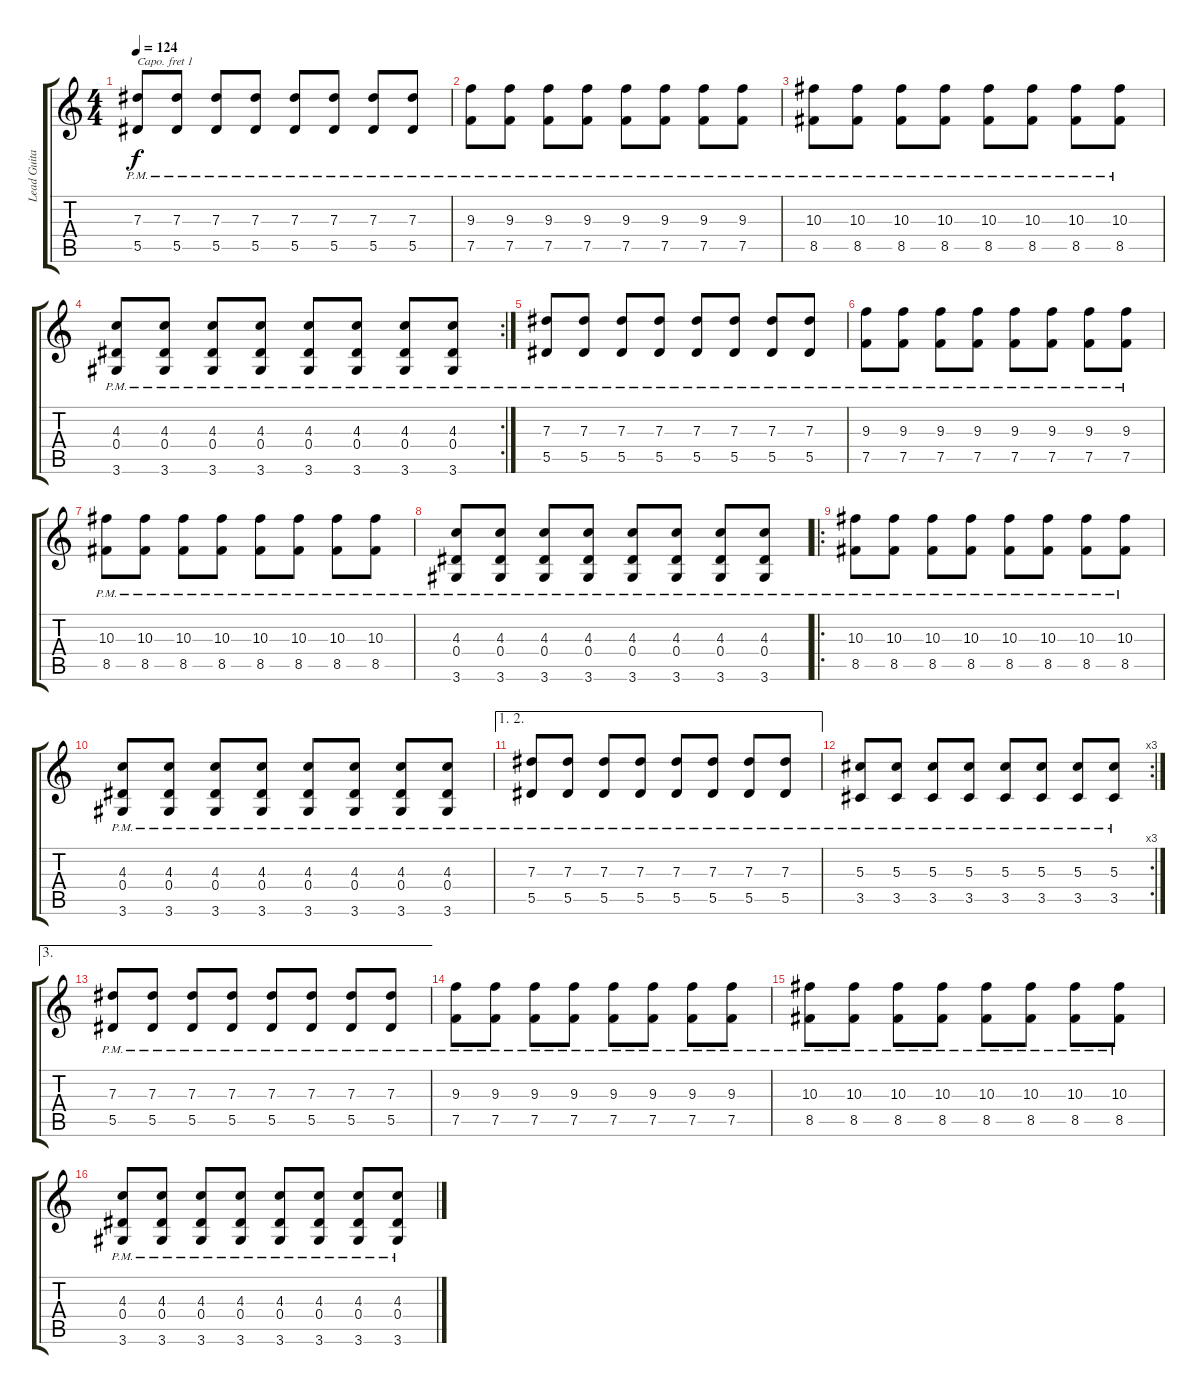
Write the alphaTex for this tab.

\track ("Lead Guitar" "Lead Guita") {instrument distortionguitar}
\staff {score tabs}
\capo 1
\tuning (E4 B3 G3 D3 A2 E2) {hide}
\ts (4 4)
\tempo 124
\clef g2
\ks c
(7.3{pm} 5.5{pm}).8{dy f} (7.3{pm} 5.5{pm}).8 (7.3{pm} 5.5{pm}).8 (7.3{pm} 5.5{pm}).8 (7.3{pm} 5.5{pm}).8 (7.3{pm} 5.5{pm}).8 (7.3{pm} 5.5{pm}).8 (7.3{pm} 5.5{pm}).8 |
(9.3{pm} 7.5{pm}).8 (9.3{pm} 7.5{pm}).8 (9.3{pm} 7.5{pm}).8 (9.3{pm} 7.5{pm}).8 (9.3{pm} 7.5{pm}).8 (9.3{pm} 7.5{pm}).8 (9.3{pm} 7.5{pm}).8 (9.3{pm} 7.5{pm}).8 |
(10.3{pm} 8.5{pm}).8 (10.3{pm} 8.5{pm}).8 (10.3{pm} 8.5{pm}).8 (10.3{pm} 8.5{pm}).8 (10.3{pm} 8.5{pm}).8 (10.3{pm} 8.5{pm}).8 (10.3{pm} 8.5{pm}).8 (10.3{pm} 8.5{pm}).8 |
\rc 2
(4.3{pm} 0.4{pm} 3.6{pm}).8 (4.3{pm} 0.4{pm} 3.6{pm}).8 (4.3{pm} 0.4{pm} 3.6{pm}).8 (4.3{pm} 0.4{pm} 3.6{pm}).8 (4.3{pm} 0.4{pm} 3.6{pm}).8 (4.3{pm} 0.4{pm} 3.6{pm}).8 (4.3{pm} 0.4{pm} 3.6{pm}).8 (4.3{pm} 0.4{pm} 3.6{pm}).8 |
(7.3{pm} 5.5{pm}).8 (7.3{pm} 5.5{pm}).8 (7.3{pm} 5.5{pm}).8 (7.3{pm} 5.5{pm}).8 (7.3{pm} 5.5{pm}).8 (7.3{pm} 5.5{pm}).8 (7.3{pm} 5.5{pm}).8 (7.3{pm} 5.5{pm}).8 |
(9.3{pm} 7.5{pm}).8 (9.3{pm} 7.5{pm}).8 (9.3{pm} 7.5{pm}).8 (9.3{pm} 7.5{pm}).8 (9.3{pm} 7.5{pm}).8 (9.3{pm} 7.5{pm}).8 (9.3{pm} 7.5{pm}).8 (9.3{pm} 7.5{pm}).8 |
(10.3{pm} 8.5{pm}).8 (10.3{pm} 8.5{pm}).8 (10.3{pm} 8.5{pm}).8 (10.3{pm} 8.5{pm}).8 (10.3{pm} 8.5{pm}).8 (10.3{pm} 8.5{pm}).8 (10.3{pm} 8.5{pm}).8 (10.3{pm} 8.5{pm}).8 |
(4.3{pm} 0.4{pm} 3.6{pm}).8 (4.3{pm} 0.4{pm} 3.6{pm}).8 (4.3{pm} 0.4{pm} 3.6{pm}).8 (4.3{pm} 0.4{pm} 3.6{pm}).8 (4.3{pm} 0.4{pm} 3.6{pm}).8 (4.3{pm} 0.4{pm} 3.6{pm}).8 (4.3{pm} 0.4{pm} 3.6{pm}).8 (4.3{pm} 0.4{pm} 3.6{pm}).8 |
\ro
(10.3{pm} 8.5{pm}).8 (10.3{pm} 8.5{pm}).8 (10.3{pm} 8.5{pm}).8 (10.3{pm} 8.5{pm}).8 (10.3{pm} 8.5{pm}).8 (10.3{pm} 8.5{pm}).8 (10.3{pm} 8.5{pm}).8 (10.3{pm} 8.5{pm}).8 |
(4.3{pm} 0.4{pm} 3.6{pm}).8 (4.3{pm} 0.4{pm} 3.6{pm}).8 (4.3{pm} 0.4{pm} 3.6{pm}).8 (4.3{pm} 0.4{pm} 3.6{pm}).8 (4.3{pm} 0.4{pm} 3.6{pm}).8 (4.3{pm} 0.4{pm} 3.6{pm}).8 (4.3{pm} 0.4{pm} 3.6{pm}).8 (4.3{pm} 0.4{pm} 3.6{pm}).8 |
\ae (1 2)
(7.3{pm} 5.5{pm}).8 (7.3{pm} 5.5{pm}).8 (7.3{pm} 5.5{pm}).8 (7.3{pm} 5.5{pm}).8 (7.3{pm} 5.5{pm}).8 (7.3{pm} 5.5{pm}).8 (7.3{pm} 5.5{pm}).8 (7.3{pm} 5.5{pm}).8 |
\rc 3
(5.3{pm} 3.5{pm}).8 (5.3{pm} 3.5{pm}).8 (5.3{pm} 3.5{pm}).8 (5.3{pm} 3.5{pm}).8 (5.3{pm} 3.5{pm}).8 (5.3{pm} 3.5{pm}).8 (5.3{pm} 3.5{pm}).8 (5.3{pm} 3.5{pm}).8 |
\ae 3
(7.3{pm} 5.5{pm}).8 (7.3{pm} 5.5{pm}).8 (7.3{pm} 5.5{pm}).8 (7.3{pm} 5.5{pm}).8 (7.3{pm} 5.5{pm}).8 (7.3{pm} 5.5{pm}).8 (7.3{pm} 5.5{pm}).8 (7.3{pm} 5.5{pm}).8 |
(9.3{pm} 7.5{pm}).8 (9.3{pm} 7.5{pm}).8 (9.3{pm} 7.5{pm}).8 (9.3{pm} 7.5{pm}).8 (9.3{pm} 7.5{pm}).8 (9.3{pm} 7.5{pm}).8 (9.3{pm} 7.5{pm}).8 (9.3{pm} 7.5{pm}).8 |
(10.3{pm} 8.5{pm}).8 (10.3{pm} 8.5{pm}).8 (10.3{pm} 8.5{pm}).8 (10.3{pm} 8.5{pm}).8 (10.3{pm} 8.5{pm}).8 (10.3{pm} 8.5{pm}).8 (10.3{pm} 8.5{pm}).8 (10.3{pm} 8.5{pm}).8 |
(4.3{pm} 0.4{pm} 3.6{pm}).8 (4.3{pm} 0.4{pm} 3.6{pm}).8 (4.3{pm} 0.4{pm} 3.6{pm}).8 (4.3{pm} 0.4{pm} 3.6{pm}).8 (4.3{pm} 0.4{pm} 3.6{pm}).8 (4.3{pm} 0.4{pm} 3.6{pm}).8 (4.3{pm} 0.4{pm} 3.6{pm}).8 (4.3{pm} 0.4{pm} 3.6{pm}).8
